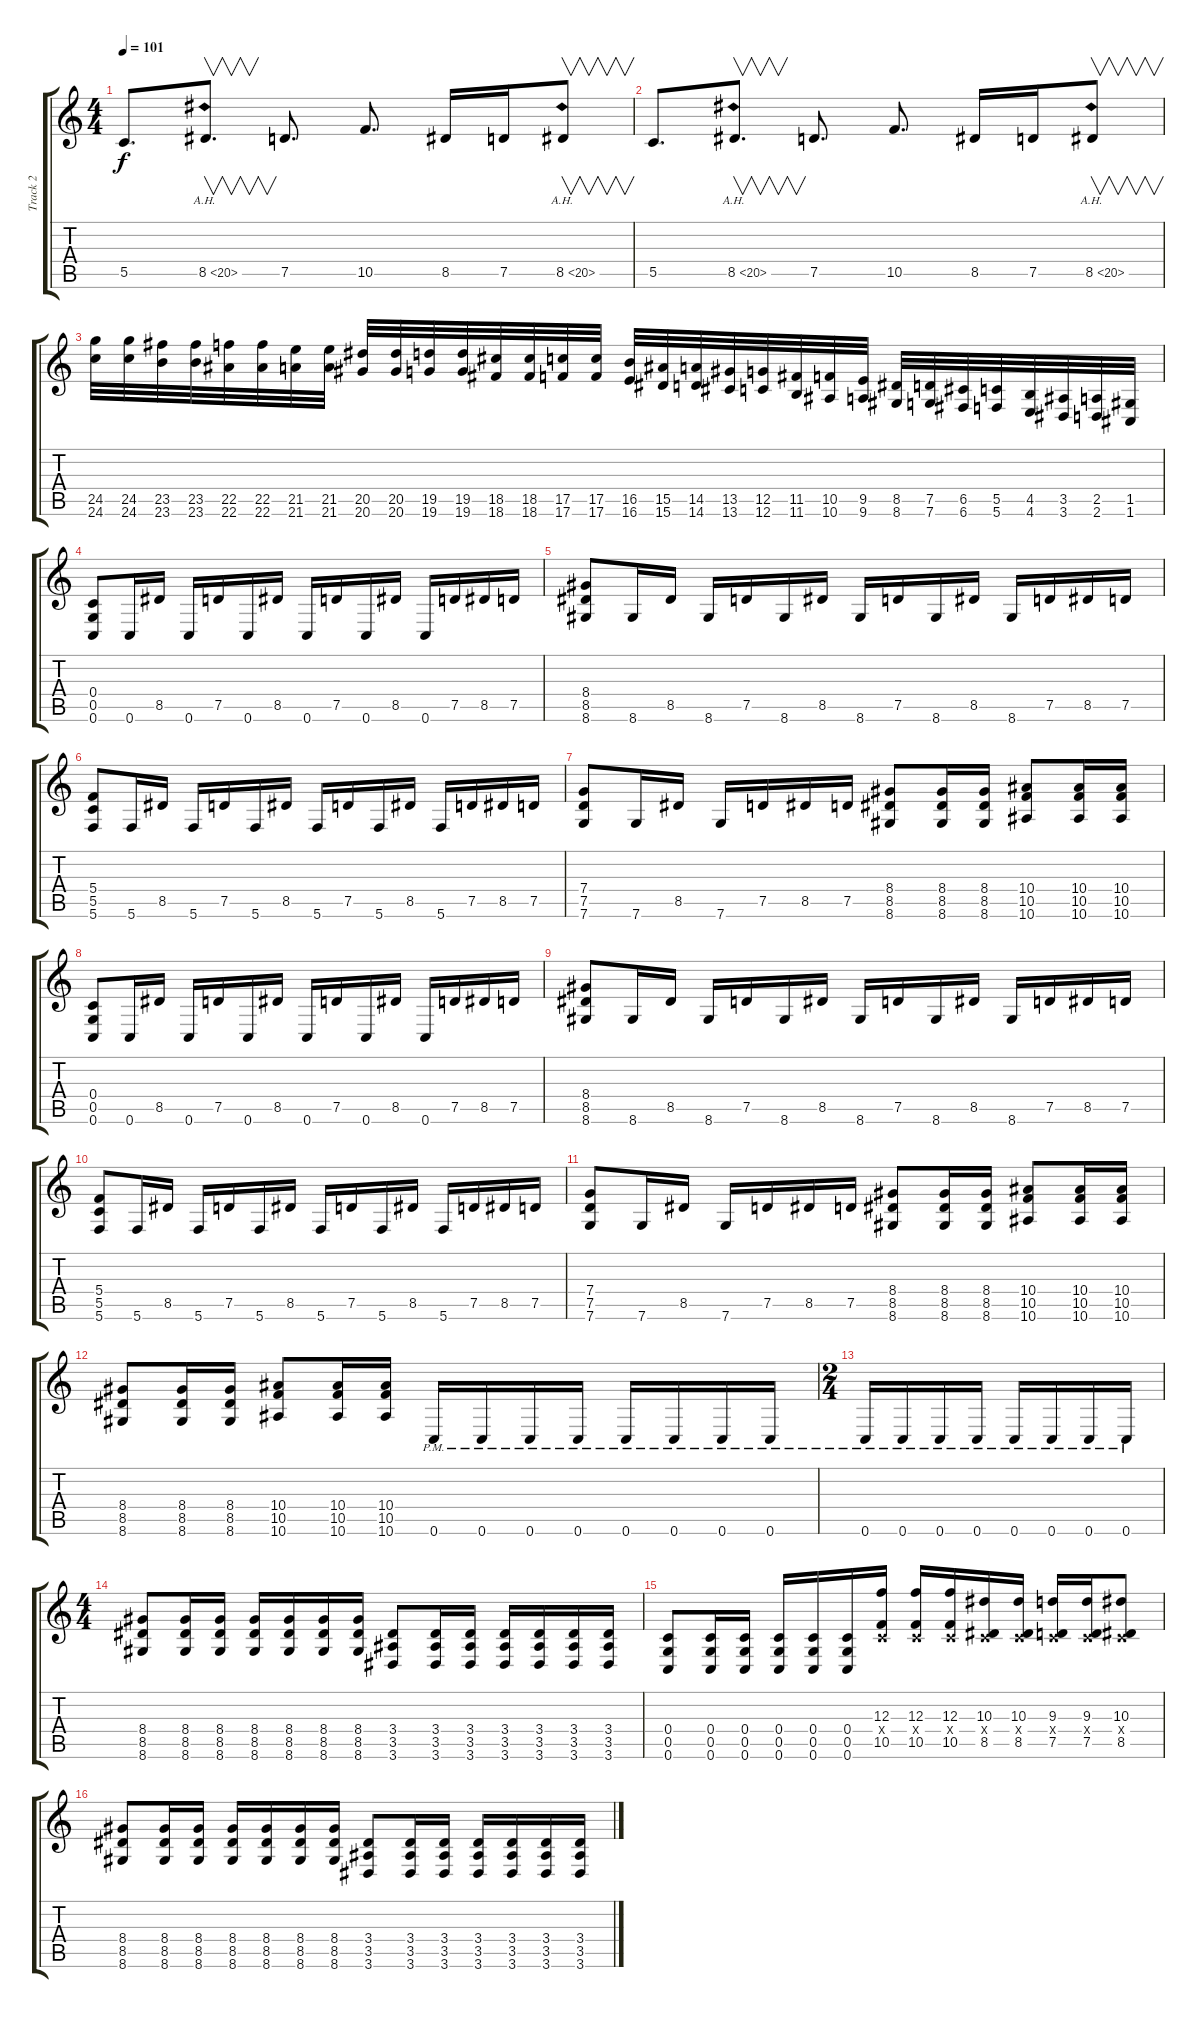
\track ("Track 2" "Track 2") {instrument distortionguitar}
\staff {score tabs}
\tuning (D4 A3 F3 C3 G2 C2) {hide}
\ts (4 4)
\tempo 101
\clef g2
\ks c
5.5.8{d dy f} 8.5{ah 12}.8{v d} 7.5.8{d} 10.5.8{d} 8.5.16 7.5.16 8.5{ah 12}.8{v} |
5.5.8{d} 8.5{ah 12}.8{v d} 7.5.8{d} 10.5.8{d} 8.5.16 7.5.16 8.5{ah 12}.8{v} |
(24.5 24.6).32{instrument guitarfretnoise} (24.5 24.6).32 (23.5 23.6).32 (23.5 23.6).32 (22.5 22.6).32 (22.5 22.6).32 (21.5 21.6).32 (21.5 21.6).32 (20.5 20.6).32 (20.5 20.6).32 (19.5 19.6).32 (19.5 19.6).32 (18.5 18.6).32 (18.5 18.6).32 (17.5 17.6).32 (17.5 17.6).32 (16.5 16.6).32 (15.5 15.6).32 (14.5 14.6).32 (13.5 13.6).32 (12.5 12.6).32 (11.5 11.6).32 (10.5 10.6).32 (9.5 9.6).32 (8.5 8.6).32 (7.5 7.6).32 (6.5 6.6).32 (5.5 5.6).32 (4.5 4.6).32 (3.5 3.6).32 (2.5 2.6).32 (1.5 1.6).32 |
(0.4 0.5 0.6).8{instrument distortionguitar} 0.6.16 8.5.16 0.6.16 7.5.16 0.6.16 8.5.16 0.6.16 7.5.16 0.6.16 8.5.16 0.6.16 7.5.16 8.5.16 7.5.16 |
(8.4 8.5 8.6).8 8.6.16 8.5.16 8.6.16 7.5.16 8.6.16 8.5.16 8.6.16 7.5.16 8.6.16 8.5.16 8.6.16 7.5.16 8.5.16 7.5.16 |
(5.4 5.5 5.6).8 5.6.16 8.5.16 5.6.16 7.5.16 5.6.16 8.5.16 5.6.16 7.5.16 5.6.16 8.5.16 5.6.16 7.5.16 8.5.16 7.5.16 |
(7.4 7.5 7.6).8 7.6.16 8.5.16 7.6.16 7.5.16 8.5.16 7.5.16 (8.4 8.5 8.6).8 (8.4 8.5 8.6).16 (8.4 8.5 8.6).16 (10.4 10.5 10.6).8 (10.4 10.5 10.6).16 (10.4 10.5 10.6).16 |
(0.4 0.5 0.6).8 0.6.16 8.5.16 0.6.16 7.5.16 0.6.16 8.5.16 0.6.16 7.5.16 0.6.16 8.5.16 0.6.16 7.5.16 8.5.16 7.5.16 |
(8.4 8.5 8.6).8 8.6.16 8.5.16 8.6.16 7.5.16 8.6.16 8.5.16 8.6.16 7.5.16 8.6.16 8.5.16 8.6.16 7.5.16 8.5.16 7.5.16 |
(5.4 5.5 5.6).8 5.6.16 8.5.16 5.6.16 7.5.16 5.6.16 8.5.16 5.6.16 7.5.16 5.6.16 8.5.16 5.6.16 7.5.16 8.5.16 7.5.16 |
(7.4 7.5 7.6).8 7.6.16 8.5.16 7.6.16 7.5.16 8.5.16 7.5.16 (8.4 8.5 8.6).8 (8.4 8.5 8.6).16 (8.4 8.5 8.6).16 (10.4 10.5 10.6).8 (10.4 10.5 10.6).16 (10.4 10.5 10.6).16 |
(8.4 8.5 8.6).8 (8.4 8.5 8.6).16 (8.4 8.5 8.6).16 (10.4 10.5 10.6).8 (10.4 10.5 10.6).16 (10.4 10.5 10.6).16 0.6{pm}.16 0.6{pm}.16 0.6{pm}.16 0.6{pm}.16 0.6{pm}.16 0.6{pm}.16 0.6{pm}.16 0.6{pm}.16 |
\ts (2 4)
0.6{pm}.16 0.6{pm}.16 0.6{pm}.16 0.6{pm}.16 0.6{pm}.16 0.6{pm}.16 0.6{pm}.16 0.6{pm}.16 |
\ts (4 4)
(8.4 8.5 8.6).8 (8.4 8.5 8.6).16 (8.4 8.5 8.6).16 (8.4 8.5 8.6).16 (8.4 8.5 8.6).16 (8.4 8.5 8.6).16 (8.4 8.5 8.6).16 (3.4 3.5 3.6).8 (3.4 3.5 3.6).16 (3.4 3.5 3.6).16 (3.4 3.5 3.6).16 (3.4 3.5 3.6).16 (3.4 3.5 3.6).16 (3.4 3.5 3.6).16 |
(0.4 0.5 0.6).8 (0.4 0.5 0.6).16 (0.4 0.5 0.6).16 (0.4 0.5 0.6).16 (0.4 0.5 0.6).16 (0.4 0.5 0.6).16 (12.3 0.4{x} 10.5).16 (12.3 0.4{x} 10.5).16 (12.3 0.4{x} 10.5).16 (10.3 0.4{x} 8.5).16 (10.3 0.4{x} 8.5).16 (9.3 0.4{x} 7.5).16 (9.3 0.4{x} 7.5).16 (10.3 0.4{x} 8.5).8 |
(8.4 8.5 8.6).8 (8.4 8.5 8.6).16 (8.4 8.5 8.6).16 (8.4 8.5 8.6).16 (8.4 8.5 8.6).16 (8.4 8.5 8.6).16 (8.4 8.5 8.6).16 (3.4 3.5 3.6).8 (3.4 3.5 3.6).16 (3.4 3.5 3.6).16 (3.4 3.5 3.6).16 (3.4 3.5 3.6).16 (3.4 3.5 3.6).16 (3.4 3.5 3.6).16
